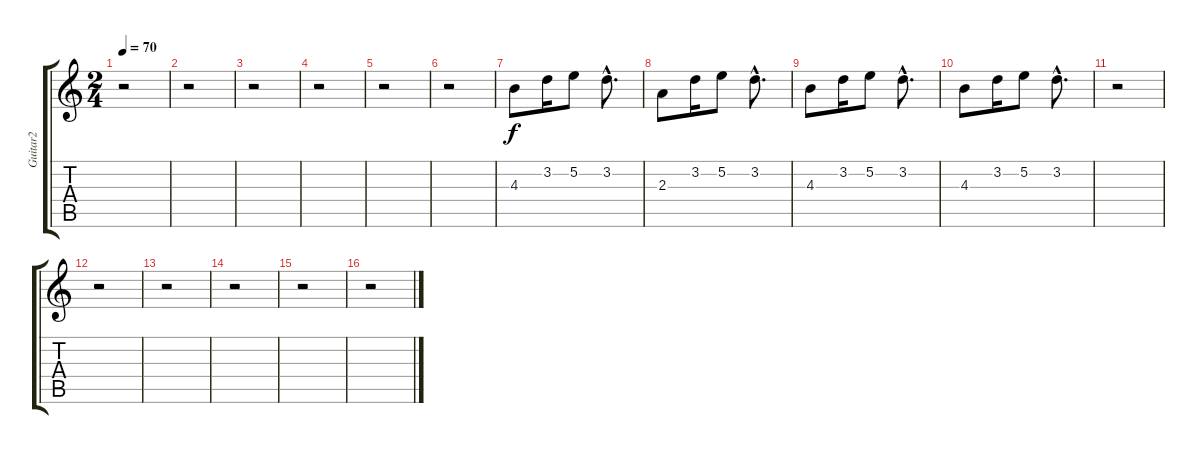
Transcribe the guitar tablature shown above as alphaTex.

\track ("Guitar2" "Guitar2") {instrument distortionguitar}
\staff {score tabs}
\tuning (E4 B3 G3 D3 A2 E2) {hide}
\ts (2 4)
\tempo 70
\clef g2
\ks c
r.2{dy f} |
r.2 |
r.2 |
r.2 |
r.2 |
r.2 |
4.3.8{instrument electricguitarclean} 3.2.16 5.2.8 3.2{hac}.8{d} |
2.3.8 3.2.16 5.2.8 3.2{hac}.8{d} |
4.3.8 3.2.16 5.2.8 3.2{hac}.8{d} |
4.3.8 3.2.16 5.2.8 3.2{hac}.8{d} |
r.2 |
r.2 |
r.2 |
r.2 |
r.2 |
r.2
